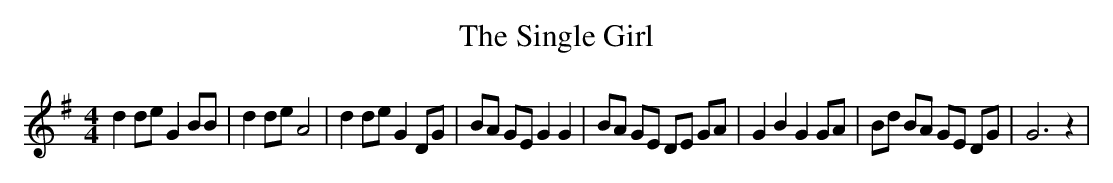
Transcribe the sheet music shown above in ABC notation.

X:1
T:The Single Girl
M:4/4
L:1/8
K:G
 d2 de G2 BB| d2 de A4| d2 de G2 DG| BA GE G2 G2| BA GE DE GA| G2 B2 G2 GA|\
 Bd BA GE DG| G6 z2|
